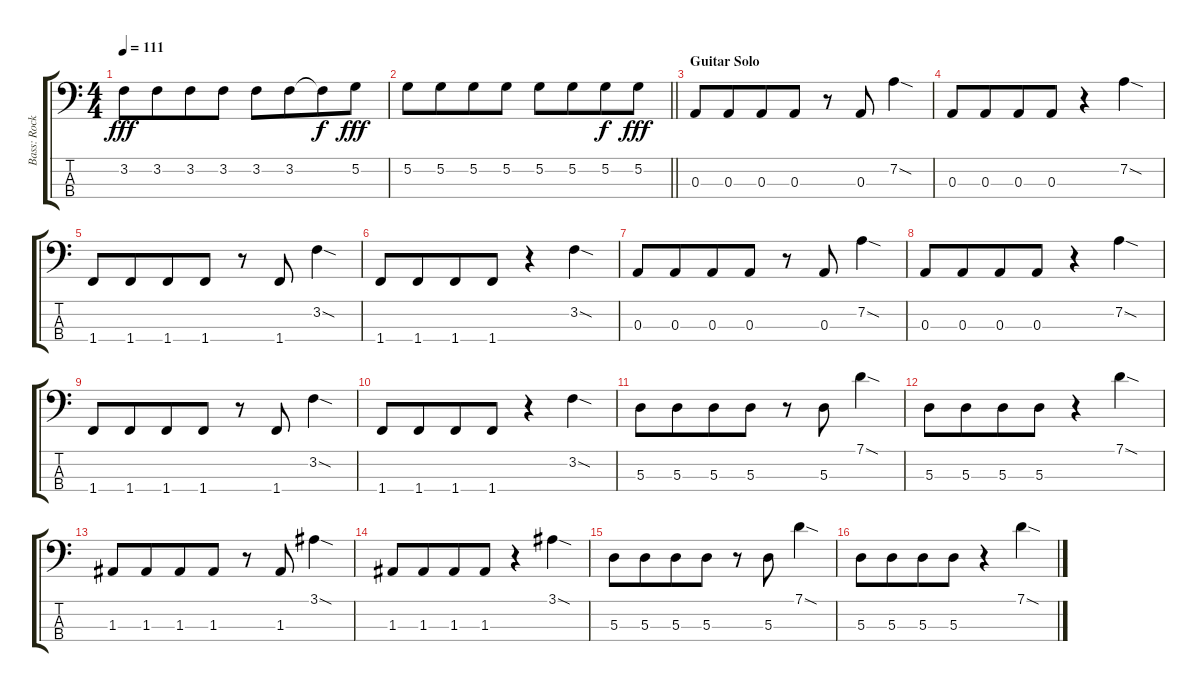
\track ("Bass: Rocky" "Bass: Rock") {instrument electricbassfinger}
\staff {score tabs}
\tuning (G2 D2 A1 E1) {hide}
\ts (4 4)
\tempo 111
\clef f4
\ks c
3.2.8{dy fff} 3.2.8{beam merge} 3.2.8 3.2.8 3.2.8 3.2.8{beam merge} 3.2{t}.8{dy f} 5.2.8{dy fff} |
\barLineRight lightlight
5.2.8 5.2.8{beam merge} 5.2.8 5.2.8 5.2.8 5.2.8{beam merge} 5.2.8{dy f} 5.2.8{dy fff} |
\section ("" "Guitar Solo")
0.3.8 0.3.8{beam merge} 0.3.8 0.3.8 r.8 0.3.8 7.2{sod}.4 |
0.3.8 0.3.8{beam merge} 0.3.8 0.3.8 r.4 7.2{sod}.4 |
1.4.8 1.4.8{beam merge} 1.4.8 1.4.8 r.8 1.4.8 3.2{sod}.4 |
1.4.8 1.4.8{beam merge} 1.4.8 1.4.8 r.4 3.2{sod}.4 |
0.3.8 0.3.8{beam merge} 0.3.8 0.3.8 r.8 0.3.8 7.2{sod}.4 |
0.3.8 0.3.8{beam merge} 0.3.8 0.3.8 r.4 7.2{sod}.4 |
1.4.8 1.4.8{beam merge} 1.4.8 1.4.8 r.8 1.4.8 3.2{sod}.4 |
1.4.8 1.4.8{beam merge} 1.4.8 1.4.8 r.4 3.2{sod}.4 |
5.3.8 5.3.8{beam merge} 5.3.8 5.3.8 r.8 5.3.8 7.1{sod}.4 |
5.3.8 5.3.8{beam merge} 5.3.8 5.3.8 r.4 7.1{sod}.4 |
1.3.8 1.3.8{beam merge} 1.3.8 1.3.8 r.8 1.3.8 3.1{sod}.4 |
1.3.8 1.3.8{beam merge} 1.3.8 1.3.8 r.4 3.1{sod}.4 |
5.3.8 5.3.8{beam merge} 5.3.8 5.3.8 r.8 5.3.8 7.1{sod}.4 |
5.3.8 5.3.8{beam merge} 5.3.8 5.3.8 r.4 7.1{sod}.4
